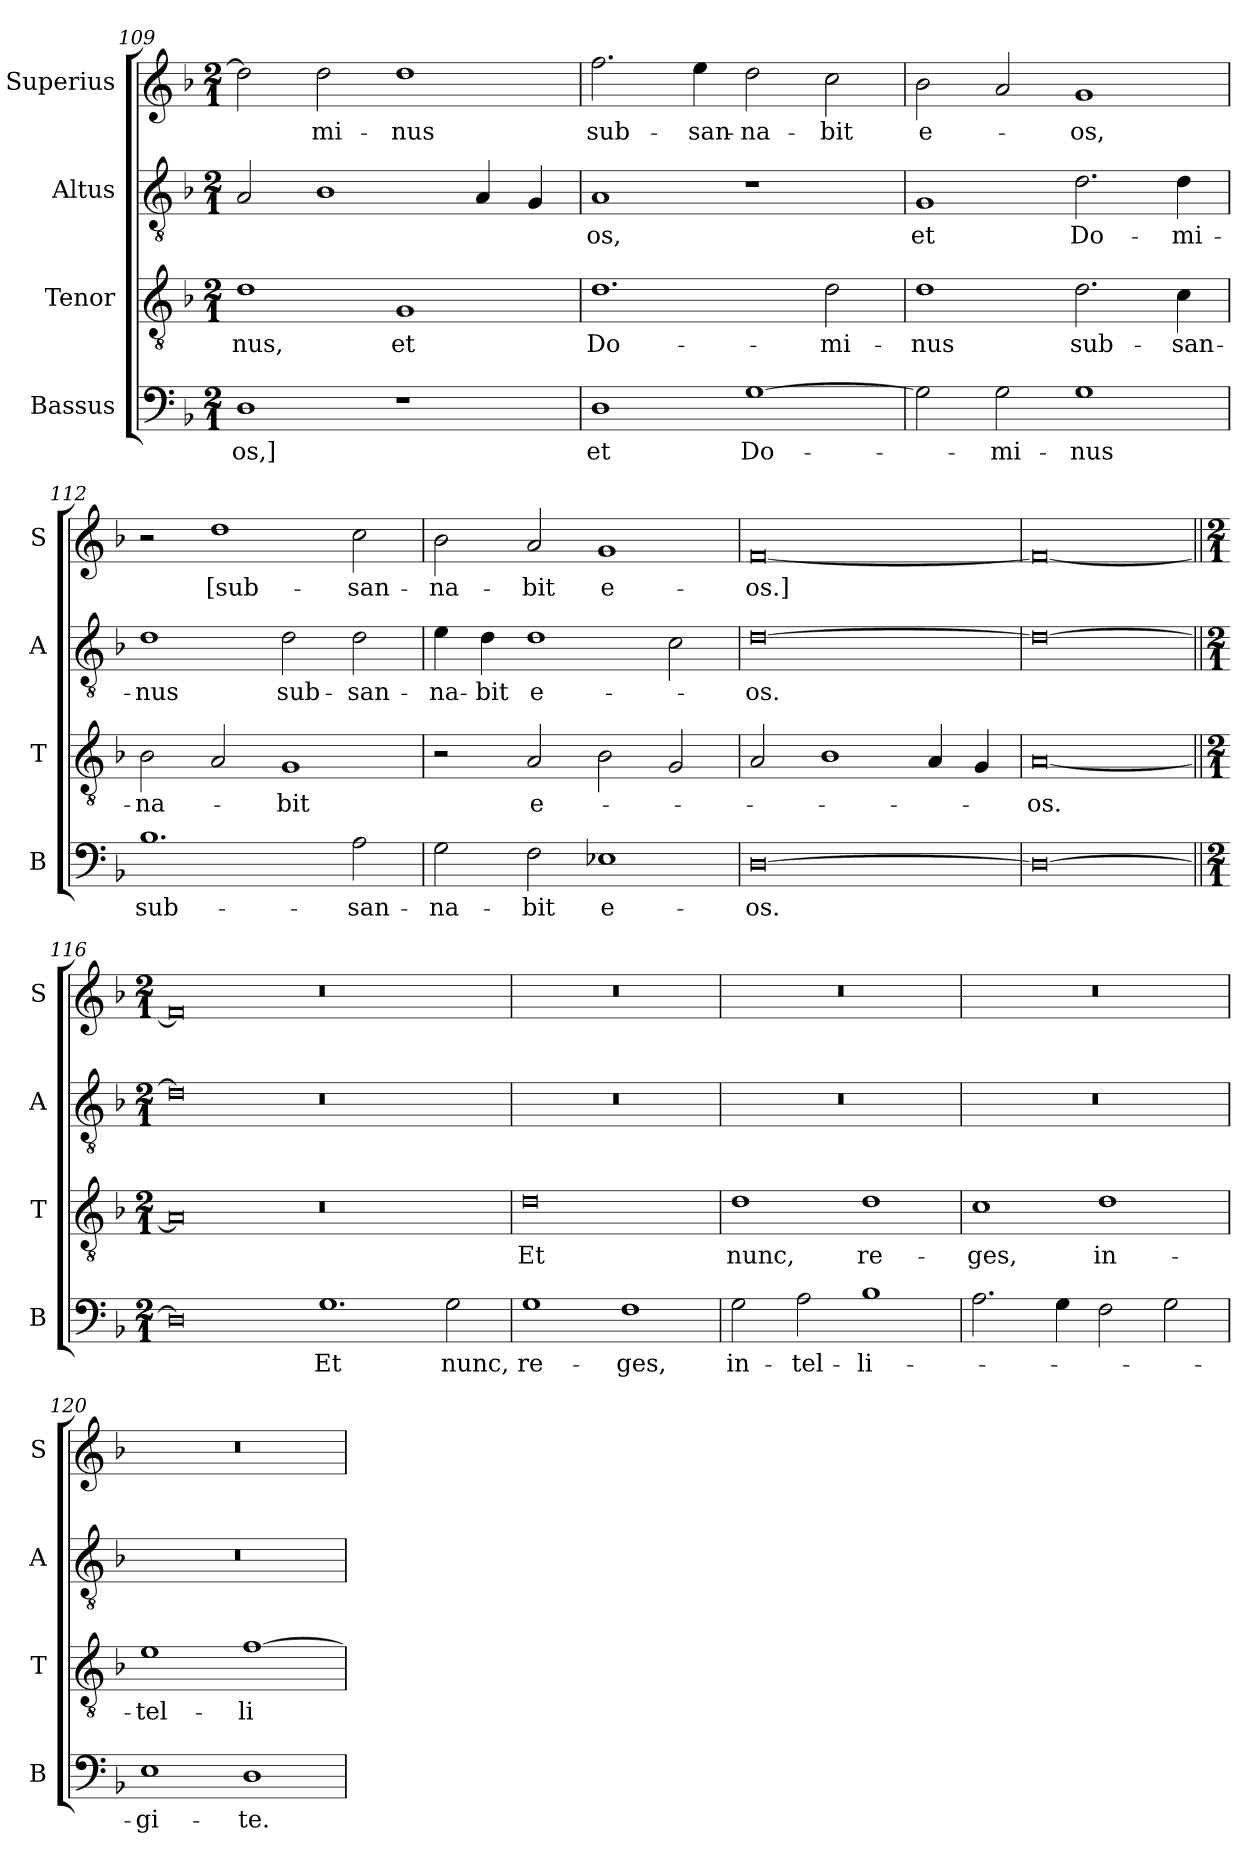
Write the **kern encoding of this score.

**kern	**text	**kern	**text	**kern	**text	**kern	**text
*part4	*part4	*part3	*part3	*part2	*part2	*part1	*part1
*staff4	*staff4	*staff3	*staff3	*staff2	*staff2	*staff1	*staff1
*I"Bassus	*	*I"Tenor	*	*I"Altus	*	*I"Superius	*
*I'B	*	*I'T	*	*I'A	*	*I'S	*
*clefF4	*	*clefGv2	*	*clefGv2	*	*clefG2	*
*k[b-]	*	*k[b-]	*	*k[b-]	*	*k[b-]	*
*F:	*	*F:	*	*F:	*	*F:	*
*M2/1	*	*M2/1	*	*M2/1	*	*M2/1	*
=109	=109	=109	=109	=109	=109	=109	=109
1D	-os,]	1d	-nus,	2A	.	2dd]	.
.	.	.	.	1B-	.	2dd	-mi-
1r	.	1G	et	.	.	1dd	-nus
.	.	.	.	4A	.	.	.
.	.	.	.	4G	.	.	.
=110	=110	=110	=110	=110	=110	=110	=110
1D	et	1.d	Do-	1A	-os,	2.ff	sub-
.	.	.	.	.	.	4ee	-san-
[1G	Do-	.	.	1r	.	2dd	-na-
.	.	2d	-mi-	.	.	2cc	-bit
=111	=111	=111	=111	=111	=111	=111	=111
2G]	.	1d	-nus	1G	et	2b-	e-
2G	-mi-	.	.	.	.	2a	.
1G	-nus	2.d	sub-	2.d	Do-	1g	-os,
.	.	4c	-san-	4d	-mi-	.	.
=112	=112	=112	=112	=112	=112	=112	=112
1.B-	sub-	2B-	-na-	1d	-nus	2r	.
.	.	2A	.	.	.	1dd	[sub-
.	.	1G	-bit	2d	sub-	.	.
2A	-san-	.	.	2d	-san-	2cc	-san-
=113	=113	=113	=113	=113	=113	=113	=113
2G	-na-	2r	.	4e	-na-	2b-	-na-
.	.	.	.	4d	-bit	.	.
2F	-bit	2A	e-	1d	e-	2a	-bit
1E-X	e-	2B-	.	.	.	1g	e-
.	.	2G	.	2c	.	.	.
=114	=114	=114	=114	=114	=114	=114	=114
[0D	-os.	2A	.	[0d	-os.	[0f	-os.]
.	.	1B-	.	.	.	.	.
.	.	4A	.	.	.	.	.
.	.	4G	.	.	.	.	.
=115	=115	=115	=115	=115	=115	=115	=115
0D_	.	[0A	-os.	0d_	.	0f_	.
=116||	=116||	=116||	=116||	=116||	=116||	=116||	=116||
*M2/1	*	*M2/1	*	*M2/1	*	*M2/1	*
0D]	.	0A]	.	0d]	.	0f]	.
1.G	Et	0r	.	0r	.	0r	.
2G	nunc,	.	.	.	.	.	.
=117	=117	=117	=117	=117	=117	=117	=117
1G	re-	0d	Et	0r	.	0r	.
1F	-ges,	.	.	.	.	.	.
=118	=118	=118	=118	=118	=118	=118	=118
2G	in-	1d	nunc,	0r	.	0r	.
2A	-tel-	.	.	.	.	.	.
1B-	-li-	1d	re-	.	.	.	.
=119	=119	=119	=119	=119	=119	=119	=119
2.A	.	1c	-ges,	0r	.	0r	.
4G	.	.	.	.	.	.	.
2F	.	1d	in-	.	.	.	.
2G	.	.	.	.	.	.	.
=120	=120	=120	=120	=120	=120	=120	=120
1E	-gi-	1e	-tel-	0r	.	0r	.
1D	-te.	[1f	-li-	.	.	.	.
=	=	=	=	=	=	=	=
*-	*-	*-	*-	*-	*-	*-	*-
